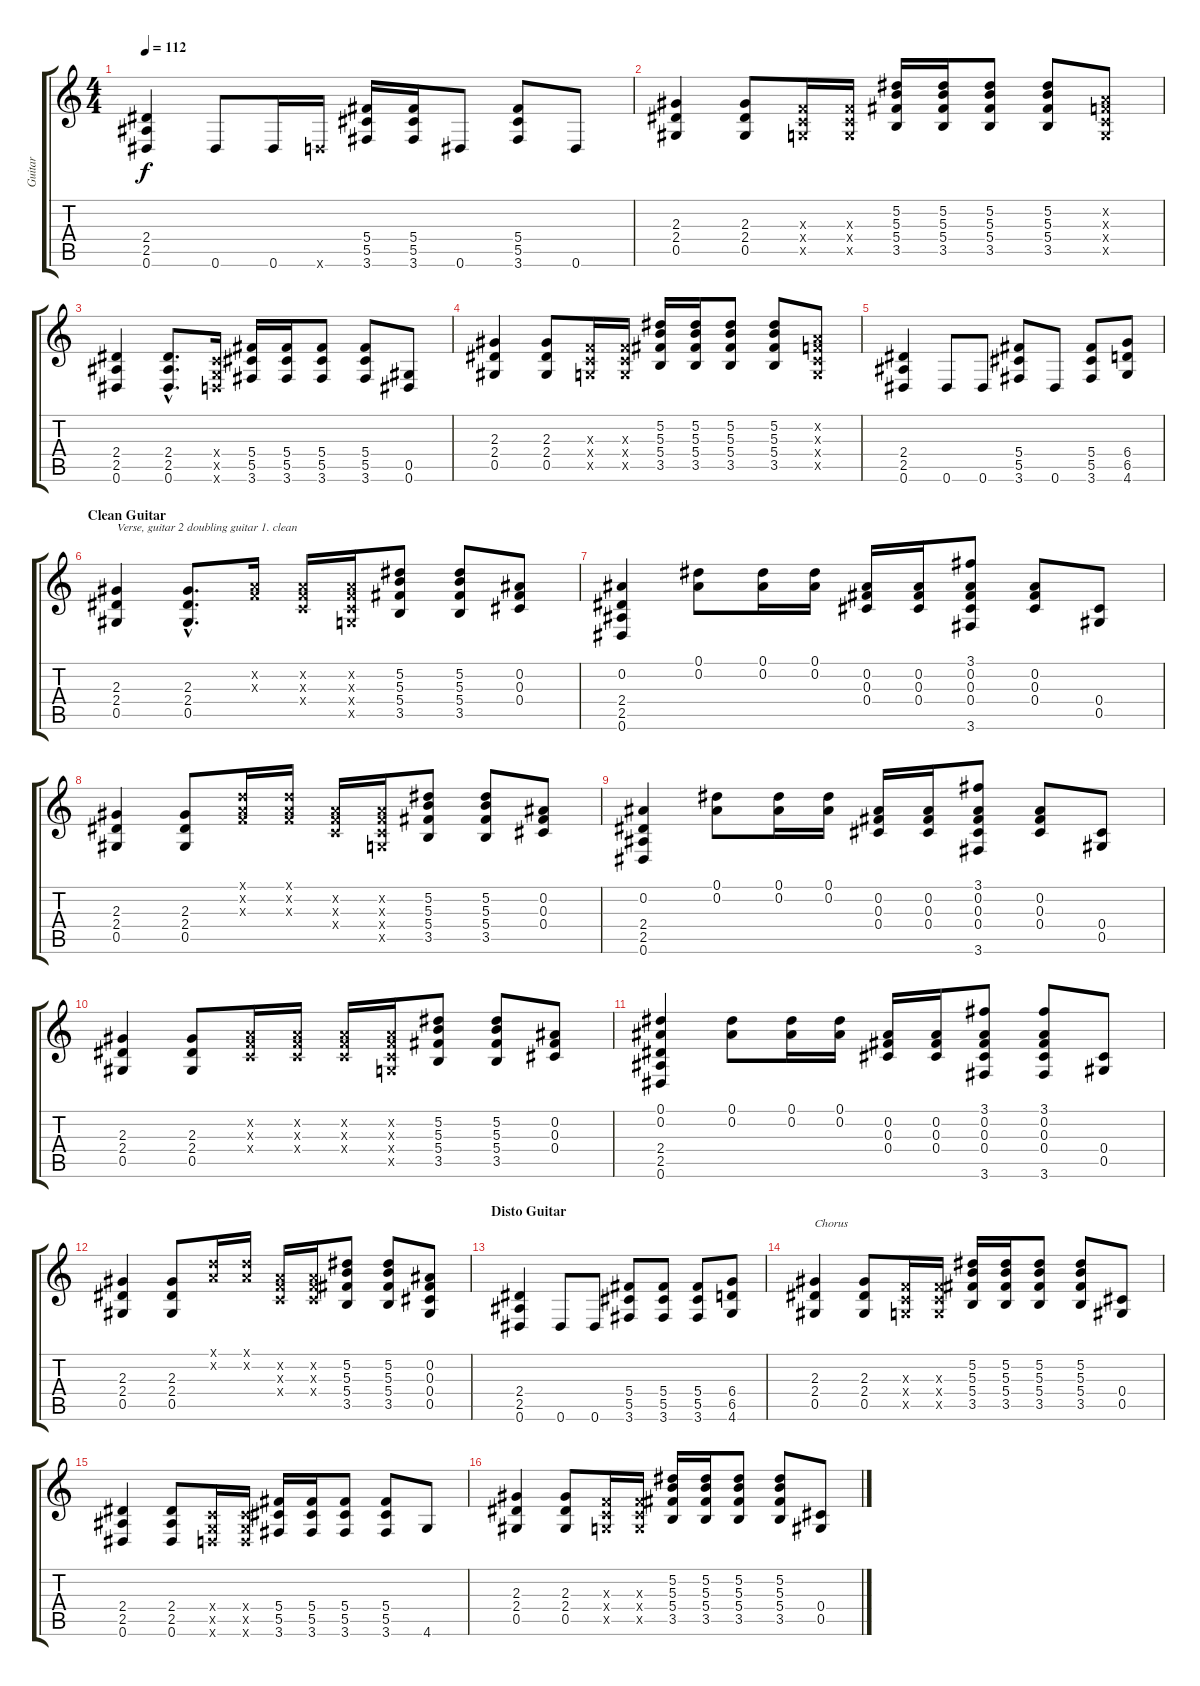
\track ("Guitar" "Guitar") {instrument overdrivenguitar}
\staff {score tabs}
\tuning (Eb4 Bb3 Gb3 Db3 Ab2 Eb2) {hide}
\ts (4 4)
\tempo 112
\clef g2
\ks c
(2.4 2.5 0.6).4{dy f} 0.6.8 0.6.16 -1.6{x}.16 (5.4 5.5 3.6).16 (5.4 5.5 3.6).16 0.6.8 (5.4 5.5 3.6).8 0.6.8 |
(2.3 2.4 0.5).4 (2.3 2.4 0.5).8 (-1.3{x} -1.4{x} -1.5{x}).16 (-1.3{x} -1.4{x} -1.5{x}).16 (5.2 5.3 5.4 3.5).16 (5.2 5.3 5.4 3.5).16 (5.2 5.3 5.4 3.5).8 (5.2 5.3 5.4 3.5).8 (-1.2{x} -1.3{x} -1.4{x} -1.5{x}).8 |
(2.4 2.5 0.6).4 (2.4{hac} 2.5{hac} 0.6{hac}).8{d} (-1.4{x} -1.5{x} -1.6{x}).16 (5.4 5.5 3.6).16 (5.4 5.5 3.6).16 (5.4 5.5 3.6).8 (5.4 5.5 3.6).8 (0.5 0.6).8 |
(2.3 2.4 0.5).4 (2.3 2.4 0.5).8 (-1.3{x} -1.4{x} -1.5{x}).16 (-1.3{x} -1.4{x} -1.5{x}).16 (5.2 5.3 5.4 3.5).16 (5.2 5.3 5.4 3.5).16 (5.2 5.3 5.4 3.5).8 (5.2 5.3 5.4 3.5).8 (-1.2{x} -1.3{x} -1.4{x} -1.5{x}).8 |
(2.4 2.5 0.6).4 0.6.8 0.6.8 (5.4 5.5 3.6).8 0.6.8 (5.4 5.5 3.6).8 (6.4 6.5 4.6).8 |
\section ("" "Clean Guitar")
(2.3 2.4 0.5).4{txt "Verse, guitar 2 doubling guitar 1. clean" instrument electricguitarclean} (2.3{hac} 2.4{hac} 0.5{hac}).8{d} (-1.2{x} -1.3{x}).16 (-1.2{x} -1.3{x} -1.4{x}).16 (-1.2{x} -1.3{x} -1.4{x} -1.5{x}).16 (5.2 5.3 5.4 3.5).8 (5.2 5.3 5.4 3.5).8 (0.2 0.3 0.4).8 |
(0.2 2.4 2.5 0.6).4 (0.1 0.2).8 (0.1 0.2).16 (0.1 0.2).16 (0.2 0.3 0.4).16 (0.2 0.3 0.4).16 (3.1 0.2 0.3 0.4 3.6).8 (0.2 0.3 0.4).8 (0.4 0.5).8 |
(2.3 2.4 0.5).4 (2.3 2.4 0.5).8 (-1.1{x} -1.2{x} -1.3{x}).16 (-1.1{x} -1.2{x} -1.3{x}).16 (-1.2{x} -1.3{x} -1.4{x}).16 (-1.2{x} -1.3{x} -1.4{x} -1.5{x}).16 (5.2 5.3 5.4 3.5).8 (5.2 5.3 5.4 3.5).8 (0.2 0.3 0.4).8 |
(0.2 2.4 2.5 0.6).4 (0.1 0.2).8 (0.1 0.2).16 (0.1 0.2).16 (0.2 0.3 0.4).16 (0.2 0.3 0.4).16 (3.1 0.2 0.3 0.4 3.6).8 (0.2 0.3 0.4).8 (0.4 0.5).8 |
(2.3 2.4 0.5).4 (2.3 2.4 0.5).8 (-1.2{x} -1.3{x} -1.4{x}).16 (-1.2{x} -1.3{x} -1.4{x}).16 (-1.2{x} -1.3{x} -1.4{x}).16 (-1.2{x} -1.3{x} -1.4{x} -1.5{x}).16 (5.2 5.3 5.4 3.5).8 (5.2 5.3 5.4 3.5).8 (0.2 0.3 0.4).8 |
(0.1 0.2 2.4 2.5 0.6).4 (0.1 0.2).8 (0.1 0.2).16 (0.1 0.2).16 (0.2 0.3 0.4).16 (0.2 0.3 0.4).16 (3.1 0.2 0.3 0.4 3.6).8 (3.1 0.2 0.3 0.4 3.6).8 (0.4 0.5).8 |
(2.3 2.4 0.5).4 (2.3 2.4 0.5).8 (-1.1{x} -1.2{x}).16 (-1.1{x} -1.2{x}).16 (-1.2{x} -1.3{x} -1.4{x}).16 (-1.2{x} -1.3{x} -1.4{x}).16 (5.2 5.3 5.4 3.5).8 (5.2 5.3 5.4 3.5).8 (0.2 0.3 0.4 0.5).8 |
\section ("" "Disto Guitar")
(2.4 2.5 0.6).4{instrument distortionguitar} 0.6.8 0.6.8 (5.4 5.5 3.6).8 (5.4 5.5 3.6).8 (5.4 5.5 3.6).8 (6.4 6.5 4.6).8 |
(2.3 2.4 0.5).4{txt "Chorus"} (2.3 2.4 0.5).8 (-1.3{x} -1.4{x} -1.5{x}).16 (-1.3{x} -1.4{x} -1.5{x}).16 (5.2 5.3 5.4 3.5).16 (5.2 5.3 5.4 3.5).16 (5.2 5.3 5.4 3.5).8 (5.2 5.3 5.4 3.5).8 (0.4 0.5).8 |
(2.4 2.5 0.6).4 (2.4 2.5 0.6).8 (-1.4{x} -1.5{x} -1.6{x}).16 (-1.4{x} -1.5{x} -1.6{x}).16 (5.4 5.5 3.6).16 (5.4 5.5 3.6).16 (5.4 5.5 3.6).8 (5.4 5.5 3.6).8 4.6.8 |
(2.3 2.4 0.5).4 (2.3 2.4 0.5).8 (-1.3{x} -1.4{x} -1.5{x}).16 (-1.3{x} -1.4{x} -1.5{x}).16 (5.2 5.3 5.4 3.5).16 (5.2 5.3 5.4 3.5).16 (5.2 5.3 5.4 3.5).8 (5.2 5.3 5.4 3.5).8 (0.4 0.5).8
